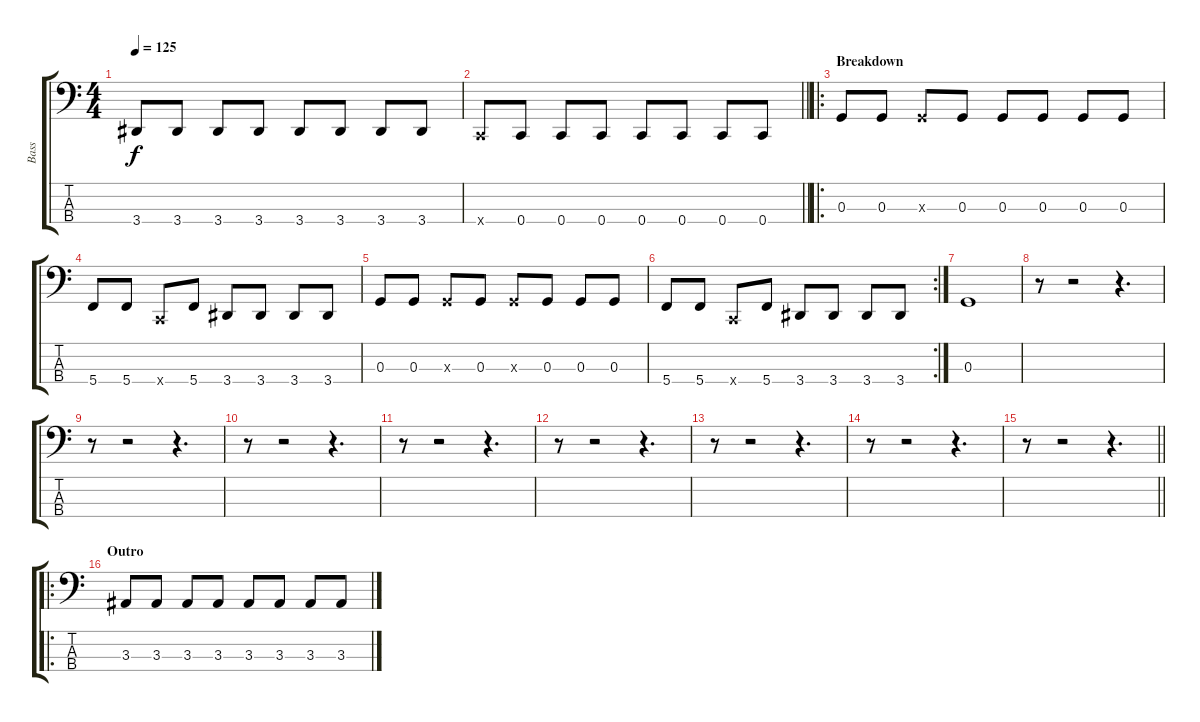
\track ("Bass" "Bass") {instrument electricbasspick}
\staff {score tabs}
\tuning (F2 C2 G1 C1) {hide}
\ts (4 4)
\tempo 125
\clef f4
\ks c
3.4.8{dy f} 3.4.8 3.4.8 3.4.8 3.4.8 3.4.8 3.4.8 3.4.8 |
\barLineRight lightlight
0.4{x}.8 0.4.8 0.4.8 0.4.8 0.4.8 0.4.8 0.4.8 0.4.8 |
\ro
\section ("" "Breakdown")
0.3.8 0.3.8 0.3{x}.8 0.3.8 0.3.8 0.3.8 0.3.8 0.3.8 |
5.4.8 5.4.8 0.4{x}.8 5.4.8 3.4.8 3.4.8 3.4.8 3.4.8 |
0.3.8 0.3.8 0.3{x}.8 0.3.8 0.3{x}.8 0.3.8 0.3.8 0.3.8 |
\rc 2
5.4.8 5.4.8 0.4{x}.8 5.4.8 3.4.8 3.4.8 3.4.8 3.4.8 |
0.3.1 |
r.8 r.2 r.4{d} |
r.8 r.2 r.4{d} |
r.8 r.2 r.4{d} |
r.8 r.2 r.4{d} |
r.8 r.2 r.4{d} |
r.8 r.2 r.4{d} |
r.8 r.2 r.4{d} |
\barLineRight lightlight
r.8 r.2 r.4{d} |
\ro
\section ("" "Outro")
3.3.8 3.3.8 3.3.8 3.3.8 3.3.8 3.3.8 3.3.8 3.3.8
